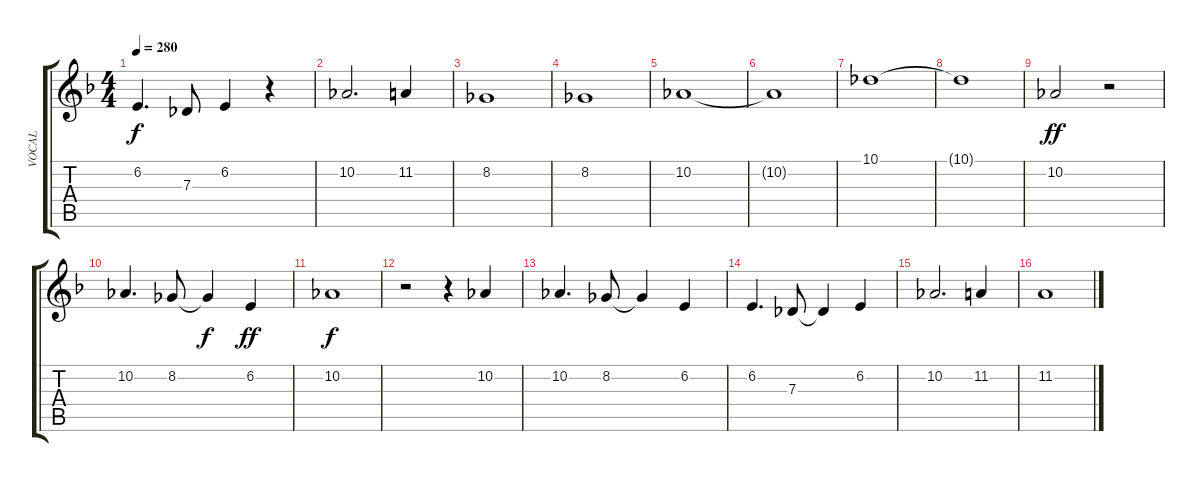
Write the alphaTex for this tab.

\track ("VOCAL" "VOCAL") {instrument lead6voice bank 1}
\staff {score tabs}
\tuning (Eb4 Bb3 Gb3 Db3 Ab2 Eb2) {hide}
\ts (4 4)
\tempo 280
\clef g2
\ks dminor
6.2.4{d dy f} 7.3.8 6.2.4 r.4 |
10.2.2{d} 11.2.4 |
8.2.1 |
8.2.1 |
10.2.1 |
10.2{t}.1 |
10.1.1 |
10.1{t}.1 |
10.2.2{dy ff} r.2 |
10.2.4{d} 8.2.8 8.2{t}.4{dy f} 6.2.4{dy ff} |
10.2.1{dy f} |
r.2 r.4 10.2.4 |
10.2.4{d} 8.2.8 8.2{t}.4 6.2.4 |
6.2.4{d} 7.3.8 7.3{t}.4 6.2.4 |
10.2.2{d} 11.2.4 |
11.2.1
